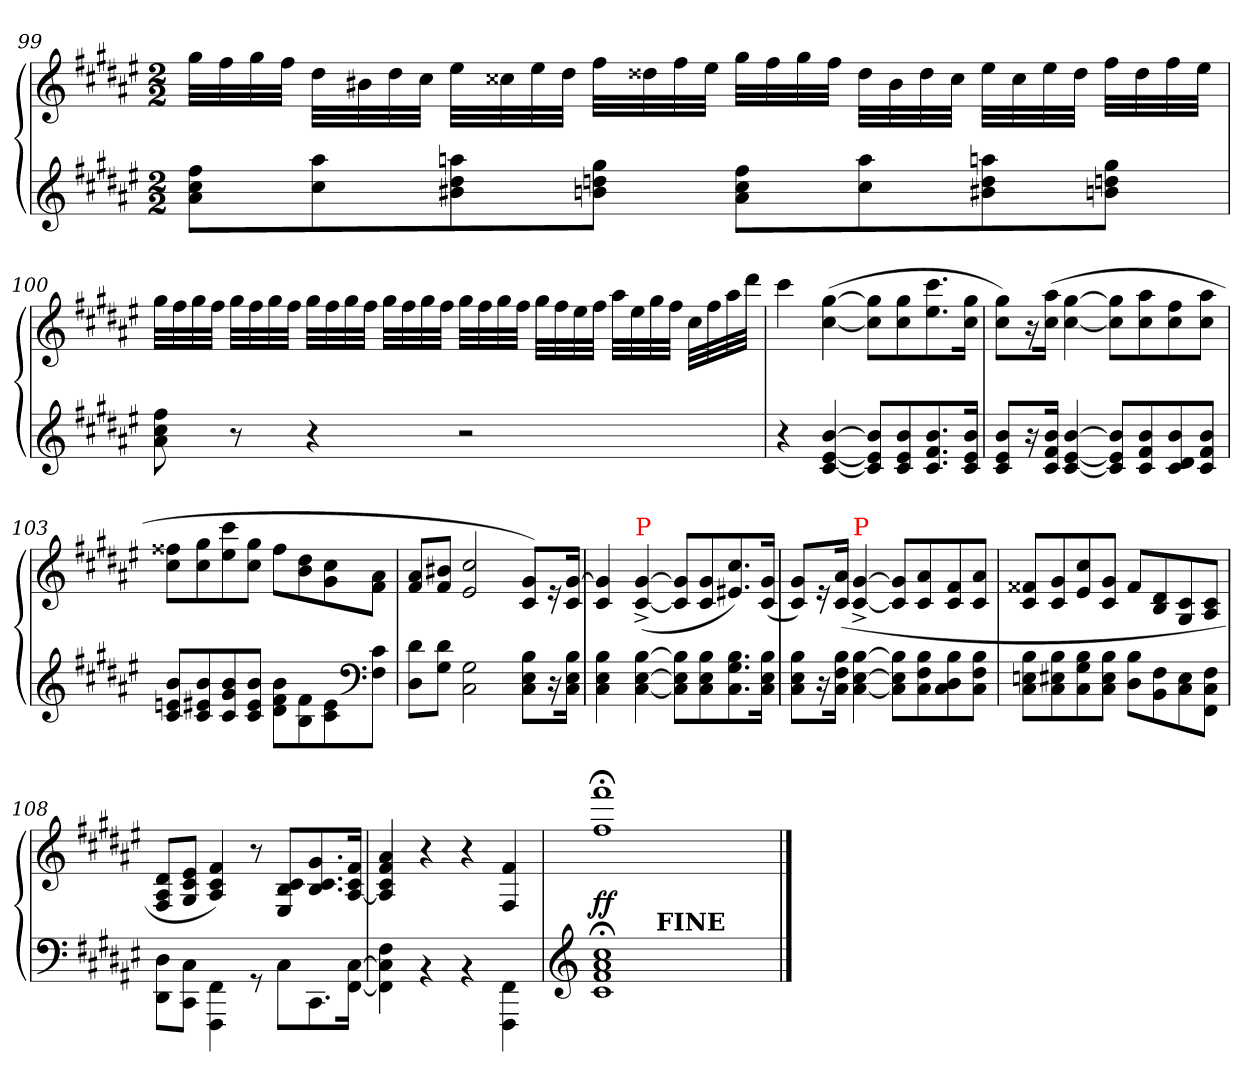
**kern	**kern	**dynam
*part1	*part1	*part1
*staff2	*staff1	*staff1/2
*clefG2	*clefG2	*
*k[f#c#g#d#a#e#]	*k[f#c#g#d#a#e#]	*
*M2/2	*M2/2	*
=99	=99	=99
8ff# 8cc# 8a#L	32gg#LLL	.
.	32ff#	.
.	32gg#	.
.	32ff#JJJ	.
8aa# 8cc#	32dd#LLL	.
.	32b#X	.
.	32dd#	.
.	32cc#JJJ	.
8aan 8dd# 8b#X	32ee#LLL	.
.	32cc##X	.
.	32ee#	.
.	32dd#JJJ	.
8gg# 8ddn 8bnJ	32ff#LLL	.
.	32dd##X	.
.	32ff#	.
.	32ee#JJJ	.
8ff# 8cc# 8a#L	32gg#LLL	.
.	32ff#	.
.	32gg#	.
.	32ff#JJJ	.
8aa 8cc#	32dd##LLL	.
.	32b#	.
.	32dd##	.
.	32cc##JJJ	.
8aan 8dd 8b#X	32ee#LLL	.
.	32cc##	.
.	32ee#	.
.	32dd##JJJ	.
8gg# 8ddn 8bnJ	32ff#LLL	.
.	32dd##	.
.	32ff#	.
.	32ee#JJJ	.
=100	=100	=100
8ff# 8cc# 8a#	32gg#LLL	.
.	32ff#	.
.	32gg#	.
.	32ff#JJJ	.
8r	32gg#LLL	.
.	32ff#	.
.	32gg#	.
.	32ff#JJJ	.
4r	32gg#LLL	.
.	32ff#	.
.	32gg#	.
.	32ff#JJJ	.
.	32gg#LLL	.
.	32ff#	.
.	32gg#	.
.	32ff#JJJ	.
2r	32gg#LLL	.
.	32ff#	.
.	32gg#	.
.	32ff#JJJ	.
.	32gg#LLL	.
.	32ff#	.
.	32ee#	.
.	32ff#JJJ	.
.	32aa#LLL	.
.	32ee#	.
.	32gg#	.
.	32ff#JJJ	.
.	32cc#LLL	.
.	32ff#	.
.	32aa#	.
.	32ddd#JJJ	.
=101	=101	=101
4r	4ccc#	.
[4b [4e# [4c#	(>[4gg# [4cc#	.
8b] 8e#] 8c#]L	8gg#] 8cc#]L	.
8b 8e# 8c#	8gg# 8cc#	.
8.b 8.f# 8.c#	8.ccc# 8.ee#	.
16b 16e# 16c#Jk	16gg# 16cc#Jk	.
=102	=102	=102
8b 8e# 8c#L	8gg# 8cc#L)	.
16r	16r	.
16b 16f# 16c#Jk	(>16aa# 16cc#Jk	.
[4b [4e# [4c#	[4gg# [4cc#	.
8b] 8e#] 8c#]L	8gg#] 8cc#]L	.
8b 8f# 8c#	8aa# 8cc#	.
8b 8d# 8c#	8ff# 8cc#	.
8b 8f# 8c#J	8aa# 8cc#J	.
=103	=103	=103
8b 8en 8c#L	8ff##X 8cc#L	.
8b 8e#X 8c#	8gg# 8cc#	.
8b 8g# 8c#	8ccc# 8ee#	.
8b 8e# 8c#J	8gg# 8cc#J	.
8b\ 8f#\ 8d#\L	8ff##L	.
8f# 8B	8dd# 8b	.
8e# 8c#	8cc# 8g#	.
*clefF4	*	*
8c# 8F#J	8a# 8f#J	.
=104	=104	=104
8d# 8D#L	8a# 8f#L	.
8d# 8G#J	8b#X 8f#J	.
2G#\ 2C#\	2cc# 2e#	.
8B 8E# 8C#L	8g# 8c#L)	.
16r	16r	.
16B 16E# 16C#Jk	[16g# 16c#Jk	.
=105	=105	=105
4B 4E# 4C#	4g#] 4c#	.
!	!LO:TX:a:color=red:t=P	!
[4B [4E# [4C#	(>[4g#^< [4c#^<	.
8B] 8E#] 8C#]L	8g#] 8c#]L	.
8B 8E# 8C#	8g# 8c#	.
8.B 8.G# 8.C#	8.cc# 8.e#X)	.
16B 16E# 16C#Jk	(>16g# 16c#Jk	.
=106	=106	=106
8B 8E# 8C#L	8g# 8c#L)	.
16r	16r	.
16B 16F# 16C#Jk	(>16a# 16c#Jk	.
!	!LO:TX:a:color=red:t=P	!
[4B [4E# [4C#	[4g#^< [4c#^<	.
8B] 8E#] 8C#]L	8g#] 8c#]L	.
8B 8F# 8C#	8a# 8c#	.
8B 8D# 8C#	8f# 8c#	.
8B 8F# 8C#J	8a# 8c#J	.
=107	=107	=107
8B 8En 8C#L	8f##X 8c#L	.
8B 8E#X 8C#	8g# 8c#	.
8B 8G# 8C#	8cc# 8e#	.
8B 8E# 8C#J	8g# 8c#J	.
8B 8D#L	8f##L	.
8F# 8BB	8d# 8B	.
8E#\ 8C#\	8c#/ 8G#/	.
8F#\ 8C#\ 8FF#\J	8c#/ 8A#/J	.
=108	=108	=108
8D#\ 8DD#\L	8d#/ 8A#/ 8F#/L	.
8C#\ 8CC#\J	8e#/ 8c#/ 8G#/J	.
4FF#\ 4FFF#\	4f#/ 4c#/ 4A#/)	.
8rGG	8r	.
8C#\L	8c#/ 8B/ 8E#/L	.
8.CC#\	8.g#/ 8.c#/ 8.B/	.
[16C#\ [16FF#\Jk	16f#/ 16c#/ [16A#/Jk	.
=109	=109	=109
4F#\ 4C#]\ 4FF#]\	4a#/ 4f#/ 4c#/ 4A#]/	.
4rBB	4r	.
4rBB	4r	.
4FF#\ 4FFF#\	4f#/ 4F#/	.
=110	=110	=110
*clefG2	*	*
*^	*	*
1cc#; 1a#; 1f#; 1c#;	2ryy	1fff#;< 1ff#;<	ff
!	!LO:TX:a:B:t=FINE	!	!
.	1ryy	.	.
2ryy	.	2ryy	.
*v	*v	*	*
==	==	==
*-	*-	*-
